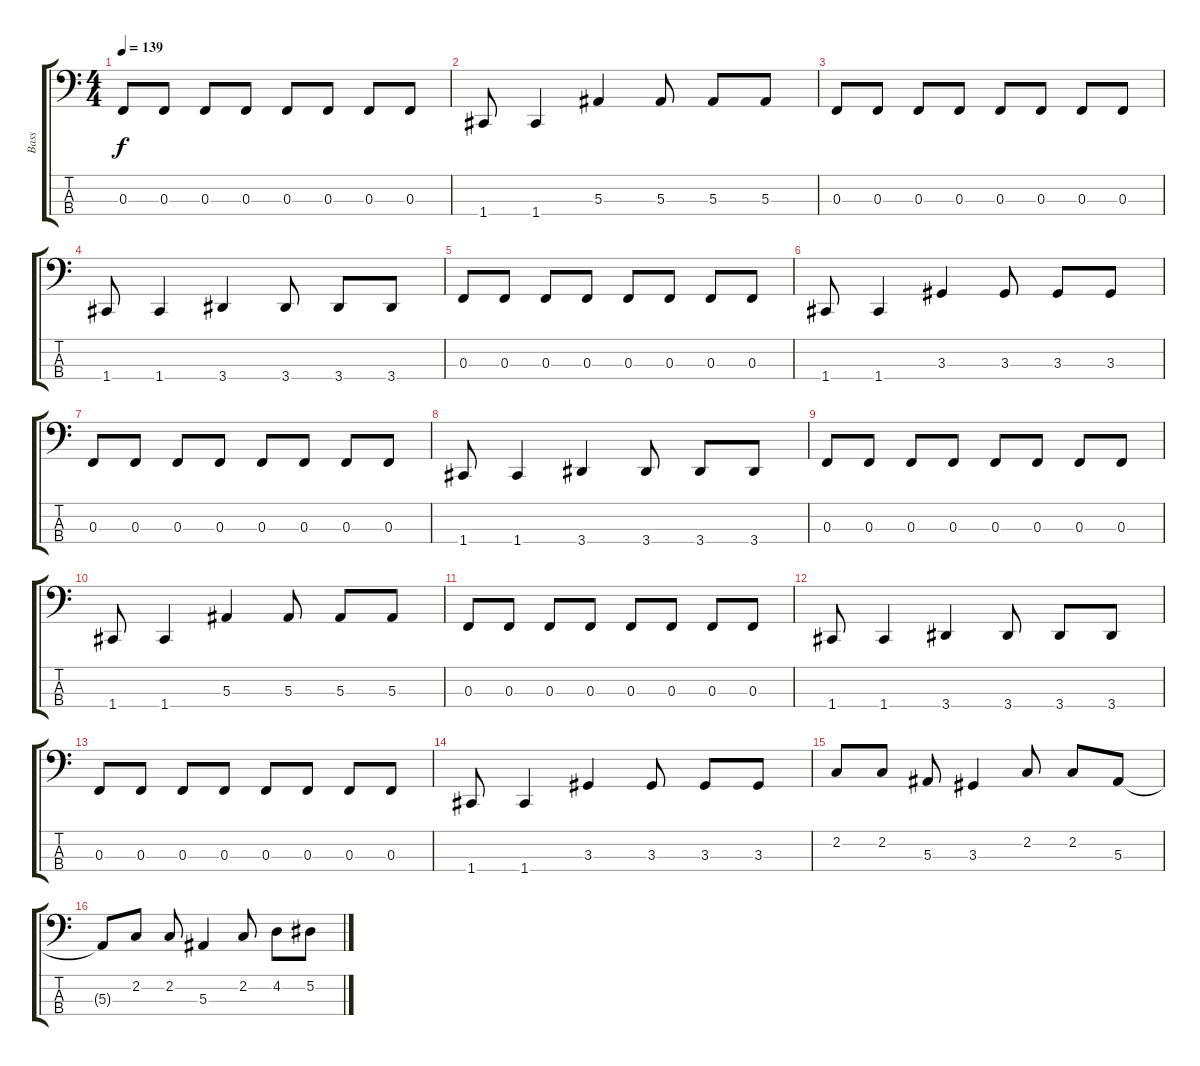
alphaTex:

\track ("Bass" "Bass") {instrument electricbassfinger}
\staff {score tabs}
\tuning (Eb2 Bb1 F1 C1) {hide}
\ts (4 4)
\tempo 139
\clef f4
\ks c
0.3.8{dy f} 0.3.8 0.3.8 0.3.8 0.3.8 0.3.8 0.3.8 0.3.8 |
1.4.8 1.4.4 5.3.4 5.3.8 5.3.8 5.3.8 |
0.3.8 0.3.8 0.3.8 0.3.8 0.3.8 0.3.8 0.3.8 0.3.8 |
1.4.8 1.4.4 3.4.4 3.4.8 3.4.8 3.4.8 |
0.3.8 0.3.8 0.3.8 0.3.8 0.3.8 0.3.8 0.3.8 0.3.8 |
1.4.8 1.4.4 3.3.4 3.3.8 3.3.8 3.3.8 |
0.3.8 0.3.8 0.3.8 0.3.8 0.3.8 0.3.8 0.3.8 0.3.8 |
1.4.8 1.4.4 3.4.4 3.4.8 3.4.8 3.4.8 |
0.3.8 0.3.8 0.3.8 0.3.8 0.3.8 0.3.8 0.3.8 0.3.8 |
1.4.8 1.4.4 5.3.4 5.3.8 5.3.8 5.3.8 |
0.3.8 0.3.8 0.3.8 0.3.8 0.3.8 0.3.8 0.3.8 0.3.8 |
1.4.8 1.4.4 3.4.4 3.4.8 3.4.8 3.4.8 |
0.3.8 0.3.8 0.3.8 0.3.8 0.3.8 0.3.8 0.3.8 0.3.8 |
1.4.8 1.4.4 3.3.4 3.3.8 3.3.8 3.3.8 |
2.2.8 2.2.8 5.3.8 3.3.4 2.2.8 2.2.8 5.3.8 |
5.3{t}.8 2.2.8 2.2.8 5.3.4 2.2.8 4.2.8 5.2.8
